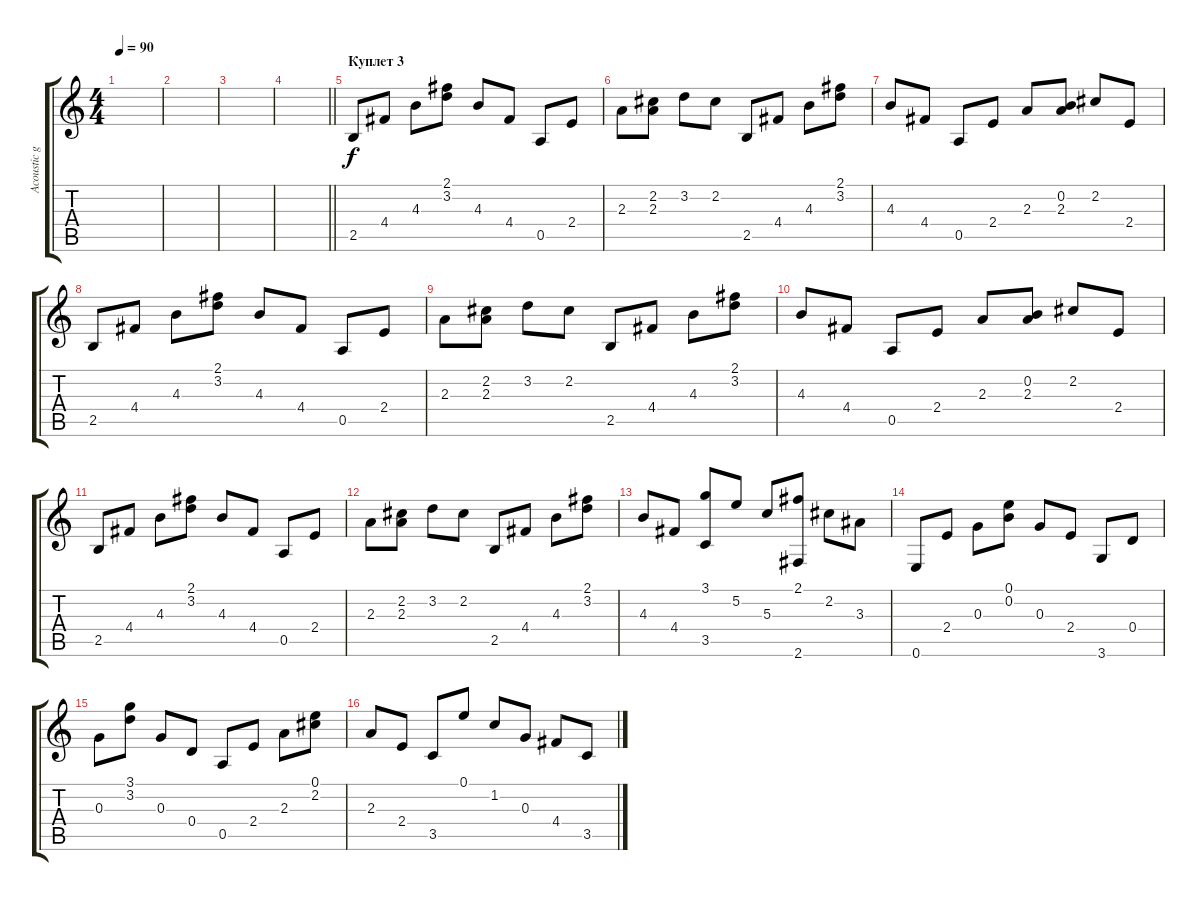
\track ("Acoustic guitar" "Acoustic g") {instrument acousticguitarsteel}
\staff {score tabs}
\tuning (E4 B3 G3 D3 A2 E2) {hide}
\ts (4 4)
\tempo 90
\clef g2
\ks c
|
|
|
\barLineRight lightlight
|
\section ("" "Куплет 3")
2.5.8 4.4.8 4.3.8 (2.1 3.2).8 4.3.8 4.4.8 0.5.8 2.4.8 |
2.3.8 (2.2 2.3).8 3.2.8 2.2.8 2.5.8 4.4.8 4.3.8 (2.1 3.2).8 |
4.3.8 4.4.8 0.5.8 2.4.8 2.3.8 (0.2 2.3).8 2.2.8 2.4.8 |
2.5.8 4.4.8 4.3.8 (2.1 3.2).8 4.3.8 4.4.8 0.5.8 2.4.8 |
2.3.8 (2.2 2.3).8 3.2.8 2.2.8 2.5.8 4.4.8 4.3.8 (2.1 3.2).8 |
4.3.8 4.4.8 0.5.8 2.4.8 2.3.8 (0.2 2.3).8 2.2.8 2.4.8 |
2.5.8 4.4.8 4.3.8 (2.1 3.2).8 4.3.8 4.4.8 0.5.8 2.4.8 |
2.3.8 (2.2 2.3).8 3.2.8 2.2.8 2.5.8 4.4.8 4.3.8 (2.1 3.2).8 |
4.3.8 4.4.8 (3.1 3.5).8 5.2.8 5.3.8 (2.1 2.6).8 2.2.8 3.3.8 |
0.6.8 2.4.8 0.3.8 (0.1 0.2).8 0.3.8 2.4.8 3.6.8 0.4.8 |
0.3.8 (3.1 3.2).8 0.3.8 0.4.8 0.5.8 2.4.8 2.3.8 (0.1 2.2).8 |
2.3.8 2.4.8 3.5.8 0.1.8 1.2.8 0.3.8 4.4.8 3.5.8
